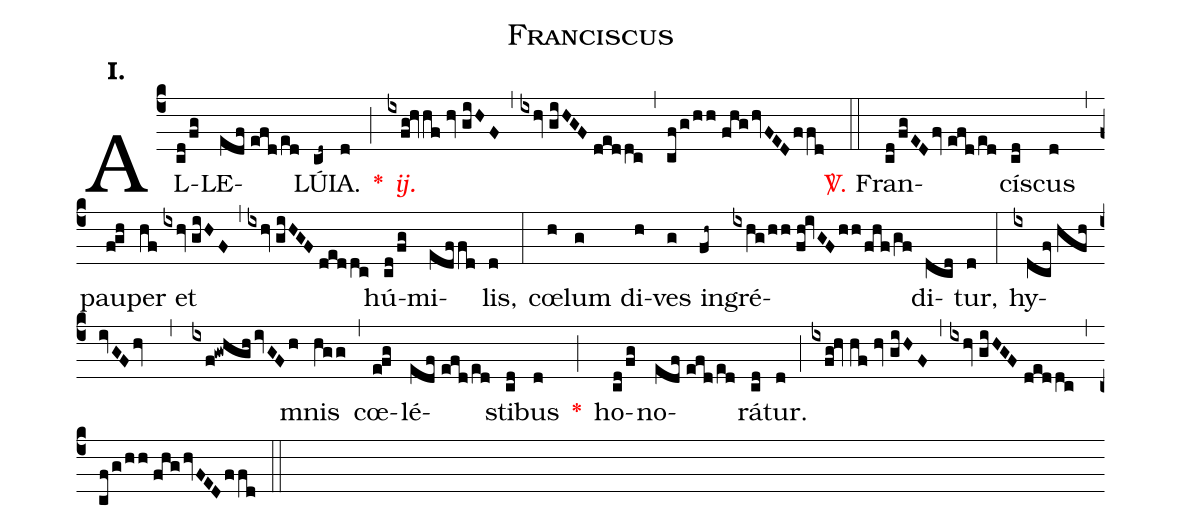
name:Franciscus;
mode:I.;
office-part:Alleluia;
%%
(c4) AL(cd/fg)LE(edf//efd/ed)LÚ(cd~)IA.(d) <v>\red{*}</v>(;) <v>\redit{ij.}</v>(ixfg!hvhf//hv//giHF) (,) (ixhv//giHGF//deddc) (,) (cf/g/hh//fhghvFED/ffd) (::) <v>\red{\Vbar.}</v> Fran(cd/fgEDfv//efd/ed)cís(cd)cus(d) (,) pau(f!gh)per(hf) et(ixhv//giHF) (,) (ixhv//giHGF//deddc) hú(cd/fg)mi(edffd)lis,(d) (:) cœ(h)lum(g) di(h)ves(g) in(fh~)gré(ixhg/hh//fh!ivGFhh/fhf/gf)di(dcd)tur,(d) (:) hy(ixdcf//hfhivGFhv//,ixf!gwhghivGFh)mnis(hgg) (,) cœ(e!fg)lé(edf//efd/ed)sti(cd)bus(d) <v>\red{*}</v>(;) ho(cd/fg)no(edf//efd/ed)rá(cd)tur.(d) (;) (ixfg!hv//hf//hv//giHF) (,) (ixhv//giHGF//deddc) (,) (cf/g/hh//fhghvFEDffd) (::)
